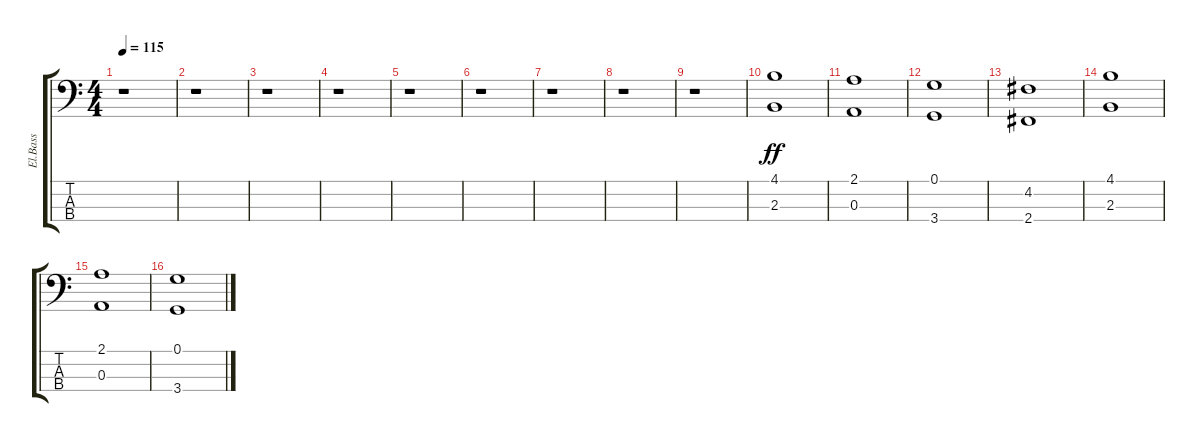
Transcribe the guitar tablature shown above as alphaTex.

\track ("El.Bass" "El.Bass") {instrument electricbasspick}
\staff {score tabs}
\tuning (G2 D2 A1 E1) {hide}
\ts (4 4)
\tempo 115
\clef f4
\ks c
r.1{dy ff} |
r.1 |
r.1 |
r.1 |
r.1 |
r.1 |
r.1 |
r.1 |
r.1 |
(4.1 2.3).1 |
(2.1 0.3).1 |
(0.1 3.4).1 |
(4.2 2.4).1 |
(4.1 2.3).1 |
(2.1 0.3).1 |
(0.1 3.4).1
